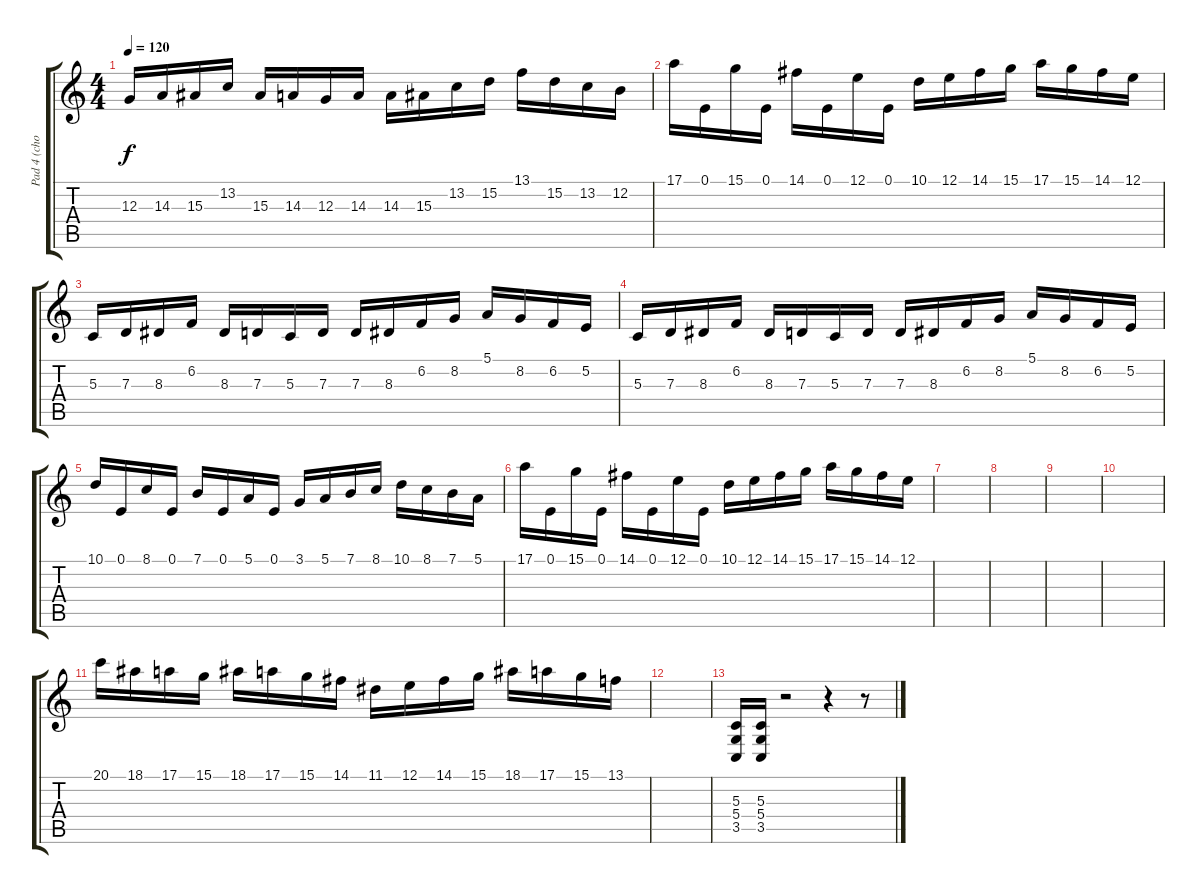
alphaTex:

\track ("Pad 4 (choir)" "Pad 4 (cho") {instrument pad4choir}
\staff {score tabs}
\tuning (E4 B3 G3 D3 A2 E2) {hide}
\ts (4 4)
\tempo 120
\clef g2
\ks c
12.3.16{dy f instrument vibraphone} 14.3.16 15.3.16 13.2.16 15.3.16 14.3.16 12.3.16 14.3.16 14.3.16 15.3.16 13.2.16 15.2.16 13.1.16 15.2.16 13.2.16 12.2.16 |
17.1.16{instrument vibraphone} 0.1.16 15.1.16 0.1.16 14.1.16 0.1.16 12.1.16 0.1.16 10.1.16 12.1.16 14.1.16 15.1.16 17.1.16 15.1.16 14.1.16 12.1.16 |
5.3.16 7.3.16 8.3.16 6.2.16 8.3.16 7.3.16 5.3.16 7.3.16 7.3.16 8.3.16 6.2.16 8.2.16 5.1.16 8.2.16 6.2.16 5.2.16 |
5.3.16 7.3.16 8.3.16 6.2.16 8.3.16 7.3.16 5.3.16 7.3.16 7.3.16 8.3.16 6.2.16 8.2.16 5.1.16 8.2.16 6.2.16 5.2.16 |
10.1.16 0.1.16 8.1.16 0.1.16 7.1.16 0.1.16 5.1.16 0.1.16 3.1.16 5.1.16 7.1.16 8.1.16 10.1.16 8.1.16 7.1.16 5.1.16 |
17.1.16{instrument vibraphone} 0.1.16 15.1.16 0.1.16 14.1.16 0.1.16 12.1.16 0.1.16 10.1.16 12.1.16 14.1.16 15.1.16 17.1.16 15.1.16 14.1.16 12.1.16 |
|
|
|
|
20.1.16{instrument vibraphone} 18.1.16 17.1.16 15.1.16 18.1.16 17.1.16 15.1.16 14.1.16 11.1.16 12.1.16 14.1.16 15.1.16 18.1.16 17.1.16 15.1.16 13.1.16 |
|
(5.3 5.4 3.5).16{instrument orchestrahit} (5.3 5.4 3.5).16 r.2 r.4 r.8
